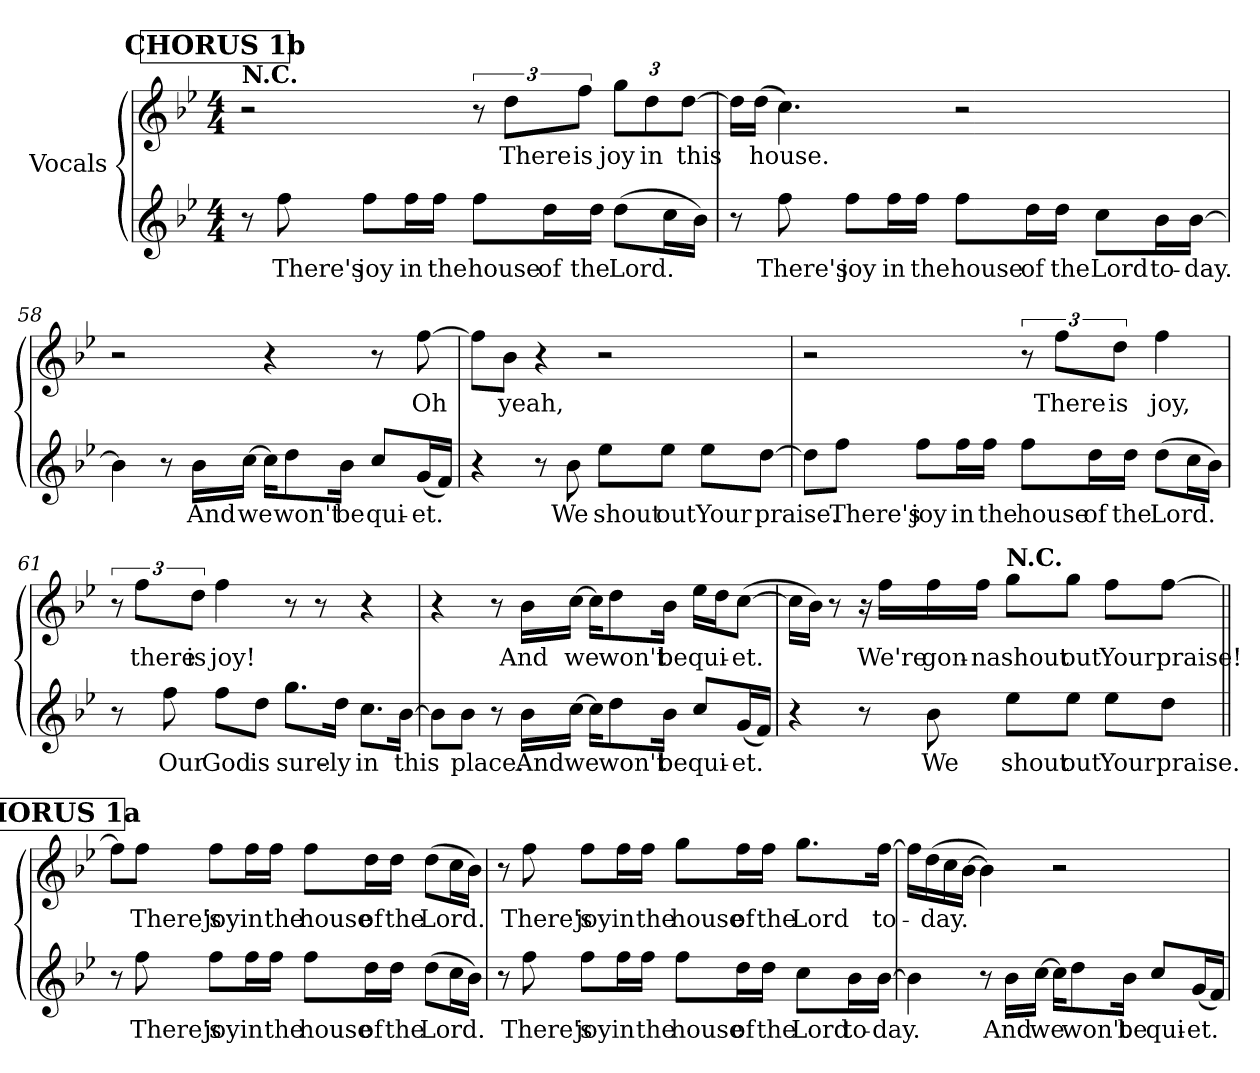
**kern	**text	**kern	**text
*part2	*part2	*part1	*part1
*staff2	*staff2	*staff1	*staff1
*	*	*I"Vocals	*
!!LO:LB:g=z
*clefG2	*	*clefG2	*
*k[b-e-]	*	*k[b-e-]	*
*B-:	*	*B-:	*
*M4/4	*	*M4/4	*
!!LO:REH:place=s1:a:B:t=CHORUS 1b
=56	=56	=56	=56
!	!	!LO:TX:a:B:t=N.C.	!
8r	.	2r	.
!	!LO:LY:b	!	!
8ff\	There's	.	.
!	!LO:LY:b	!	!
8ff\L	joy	.	.
!	!LO:LY:b	!	!
16ff\L	in	.	.
!	!LO:LY:b	!	!
16ff\JJ	the	.	.
!	!LO:LY:b	!	!
8ff\L	house	12r	.
!	!	!	!LO:LY:b
.	.	12dd\L	There
!	!LO:LY:b	!	!
16dd\L	of	.	.
!	!	!	!LO:LY:b
.	.	12ff\J	is
!	!LO:LY:b	!	!
16dd\JJ	the	.	.
!	!LO:LY:b	!	!
!	!	!	!LO:LY:b
(>8dd\L	Lord.	12gg\L	joy
!	!	!	!LO:LY:b
.	.	12dd\	in
16cc\L	.	.	.
!	!	!	!LO:LY:b
.	.	[12dd\J	this
16b-\JJ)	.	.	.
=57	=57	=57	=57
8r	.	16dd\LL]	.
!	!	!	!LO:LY:b
.	.	(>16dd\JJ	house.
!	!LO:LY:b	!	!
8ff\	There's	4.cc\)	.
!	!LO:LY:b	!	!
8ff\L	joy	.	.
!	!LO:LY:b	!	!
16ff\L	in	.	.
!	!LO:LY:b	!	!
16ff\JJ	the	.	.
!	!LO:LY:b	!	!
8ff\L	house	2r	.
!	!LO:LY:b	!	!
16dd\L	of	.	.
!	!LO:LY:b	!	!
16dd\JJ	the	.	.
!	!LO:LY:b	!	!
8cc\L	Lord	.	.
!	!LO:LY:b	!	!
16b-\L	to-	.	.
!	!LO:LY:b	!	!
[16b-\JJ	-day.	.	.
!!LO:PB:g=z
=58	=58	=58	=58
4b-\]	.	2r	.
8r	.	.	.
!	!LO:LY:b	!	!
16b-\LL	And	.	.
!	!LO:LY:b	!	!
[16cc\JJ	we	.	.
16cc\KL]	.	4r	.
!	!LO:LY:b	!	!
8dd\	won't	.	.
!	!LO:LY:b	!	!
16b-\Jk	be	.	.
!	!LO:LY:b	!	!
8cc/L	qui-	8r	.
!	!LO:LY:b	!	!
!	!	!	!LO:LY:b
(<16g/L	-et.	[8ff\	Oh
16f/JJ)	.	.	.
=59	=59	=59	=59
4r	.	8ff\L]	.
!	!	!	!LO:LY:b
.	.	8b-\J	yeah,
8r	.	4r	.
!	!LO:LY:b	!	!
8b-\	We	.	.
!	!LO:LY:b	!	!
8ee-\L	shout	2r	.
!	!LO:LY:b	!	!
8ee-\J	out	.	.
!	!LO:LY:b	!	!
8ee-\L	Your	.	.
!	!LO:LY:b	!	!
[8dd\J	praise.	.	.
!!LO:LB:g=z
=60	=60	=60	=60
8dd\L]	.	2r	.
!	!LO:LY:b	!	!
8ff\J	There's	.	.
!	!LO:LY:b	!	!
8ff\L	joy	.	.
!	!LO:LY:b	!	!
16ff\L	in	.	.
!	!LO:LY:b	!	!
16ff\JJ	the	.	.
!	!LO:LY:b	!	!
8ff\L	house	12r	.
!	!	!	!LO:LY:b
.	.	12ff\L	There
!	!LO:LY:b	!	!
16dd\L	of	.	.
!	!	!	!LO:LY:b
.	.	12dd\J	is
!	!LO:LY:b	!	!
16dd\JJ	the	.	.
!	!LO:LY:b	!	!
!	!	!	!LO:LY:b
(>8dd\L	Lord.	4ff\	joy,
16cc\L	.	.	.
16b-\JJ)	.	.	.
=61	=61	=61	=61
8r	.	12r	.
!	!	!	!LO:LY:b
.	.	12ff\L	there
!	!LO:LY:b	!	!
8ff\	Our	.	.
!	!	!	!LO:LY:b
.	.	12dd\J	is
!	!LO:LY:b	!	!
!	!	!	!LO:LY:b
8ff\L	God	4ff\	joy!
!	!LO:LY:b	!	!
8dd\J	is	.	.
!	!LO:LY:b	!	!
8.gg\L	sure-	8r	.
.	.	8r	.
!	!LO:LY:b	!	!
16dd\Jk	-ly	.	.
!	!LO:LY:b	!	!
8.cc\L	in	4r	.
!	!LO:LY:b	!	!
[16b-\Jk	this	.	.
!!LO:LB:g=z
=62	=62	=62	=62
8b-\L]	.	4r	.
!	!LO:LY:b	!	!
8b-\J	place.	.	.
8r	.	8r	.
!	!LO:LY:b	!	!
!	!	!	!LO:LY:b
16b-\LL	And	16b-\LL	And
!	!LO:LY:b	!	!
!	!	!	!LO:LY:b
[16cc\JJ	we	[16cc\JJ	we
16cc\KL]	.	16cc\KL]	.
!	!LO:LY:b	!	!
!	!	!	!LO:LY:b
8dd\	won't	8dd\	won't
!	!LO:LY:b	!	!
!	!	!	!LO:LY:b
16b-\Jk	be	16b-\Jk	be
!	!LO:LY:b	!	!
!	!	!	!LO:LY:b
8cc/L	qui-	16ee-\LL	qui-
.	.	16dd\J	.
!	!LO:LY:b	!	!
!	!	!	!LO:LY:b
(<16g/L	-et.	(>[8cc\J	-et.
16f/JJ)	.	.	.
=63	=63	=63	=63
4r	.	16cc\LL]	.
.	.	16b-\JJ)	.
.	.	8r	.
8r	.	16r	.
!	!	!	!LO:LY:b
.	.	16ff\LL	We're
!	!LO:LY:b	!	!
!	!	!	!LO:LY:b
8b-\	We	16ff\	gon-
!	!	!	!LO:LY:b
.	.	16ff\JJ	-na
!	!LO:LY:b	!	!
!	!	!LO:TX:a:B:t=N.C.	!
!	!	!	!LO:LY:b
8ee-\L	shout	8gg\L	shout
!	!LO:LY:b	!	!
!	!	!	!LO:LY:b
8ee-\J	out	8gg\J	out
!	!LO:LY:b	!	!
!	!	!	!LO:LY:b
8ee-\L	Your	8ff\L	Your
!	!LO:LY:b	!	!
!	!	!	!LO:LY:b
8dd\J	praise.	[8ff\J	praise!
!!LO:LB:g=z
!!LO:REH:place=s1:a:B:t=CHORUS 1a
=64||	=64||	=64||	=64||
8r	.	8ff\L]	.
!	!LO:LY:b	!	!
!	!	!	!LO:LY:b
8ff\	There's	8ff\J	There's
!	!LO:LY:b	!	!
!	!	!	!LO:LY:b
8ff\L	joy	8ff\L	joy
!	!LO:LY:b	!	!
!	!	!	!LO:LY:b
16ff\L	in	16ff\L	in
!	!LO:LY:b	!	!
!	!	!	!LO:LY:b
16ff\JJ	the	16ff\JJ	the
!	!LO:LY:b	!	!
!	!	!	!LO:LY:b
8ff\L	house	8ff\L	house
!	!LO:LY:b	!	!
!	!	!	!LO:LY:b
16dd\L	of	16dd\L	of
!	!LO:LY:b	!	!
!	!	!	!LO:LY:b
16dd\JJ	the	16dd\JJ	the
!	!LO:LY:b	!	!
!	!	!	!LO:LY:b
(>8dd\L	Lord.	(>8dd\L	Lord.
16cc\L	.	16cc\L	.
16b-\JJ)	.	16b-\JJ)	.
=65	=65	=65	=65
8r	.	8r	.
!	!LO:LY:b	!	!
!	!	!	!LO:LY:b
8ff\	There's	8ff\	There's
!	!LO:LY:b	!	!
!	!	!	!LO:LY:b
8ff\L	joy	8ff\L	joy
!	!LO:LY:b	!	!
!	!	!	!LO:LY:b
16ff\L	in	16ff\L	in
!	!LO:LY:b	!	!
!	!	!	!LO:LY:b
16ff\JJ	the	16ff\JJ	the
!	!LO:LY:b	!	!
!	!	!	!LO:LY:b
8ff\L	house	8gg\L	house
!	!LO:LY:b	!	!
!	!	!	!LO:LY:b
16dd\L	of	16ff\L	of
!	!LO:LY:b	!	!
!	!	!	!LO:LY:b
16dd\JJ	the	16ff\JJ	the
!	!LO:LY:b	!	!
!	!	!	!LO:LY:b
8cc\L	Lord	8.gg\L	Lord
!	!LO:LY:b	!	!
16b-\L	to-	.	.
!	!LO:LY:b	!	!
!	!	!	!LO:LY:b
[16b-\JJ	-day.	[16ff\Jk	to-
!!LO:PB:g=z
=66	=66	=66	=66
4b-\]	.	16ff\LL]	.
!	!	!	!LO:LY:b
.	.	(>16dd\	-day.
.	.	16cc\	.
.	.	[16b-\JJ	.
8r	.	4b-\])	.
!	!LO:LY:b	!	!
16b-\LL	And	.	.
!	!LO:LY:b	!	!
[16cc\JJ	we	.	.
16cc\KL]	.	2r	.
!	!LO:LY:b	!	!
8dd\	won't	.	.
!	!LO:LY:b	!	!
16b-\Jk	be	.	.
!	!LO:LY:b	!	!
8cc/L	qui-	.	.
!	!LO:LY:b	!	!
(<16g/L	-et.	.	.
16f/JJ)	.	.	.
=	=	=	=
*-	*-	*-	*-
